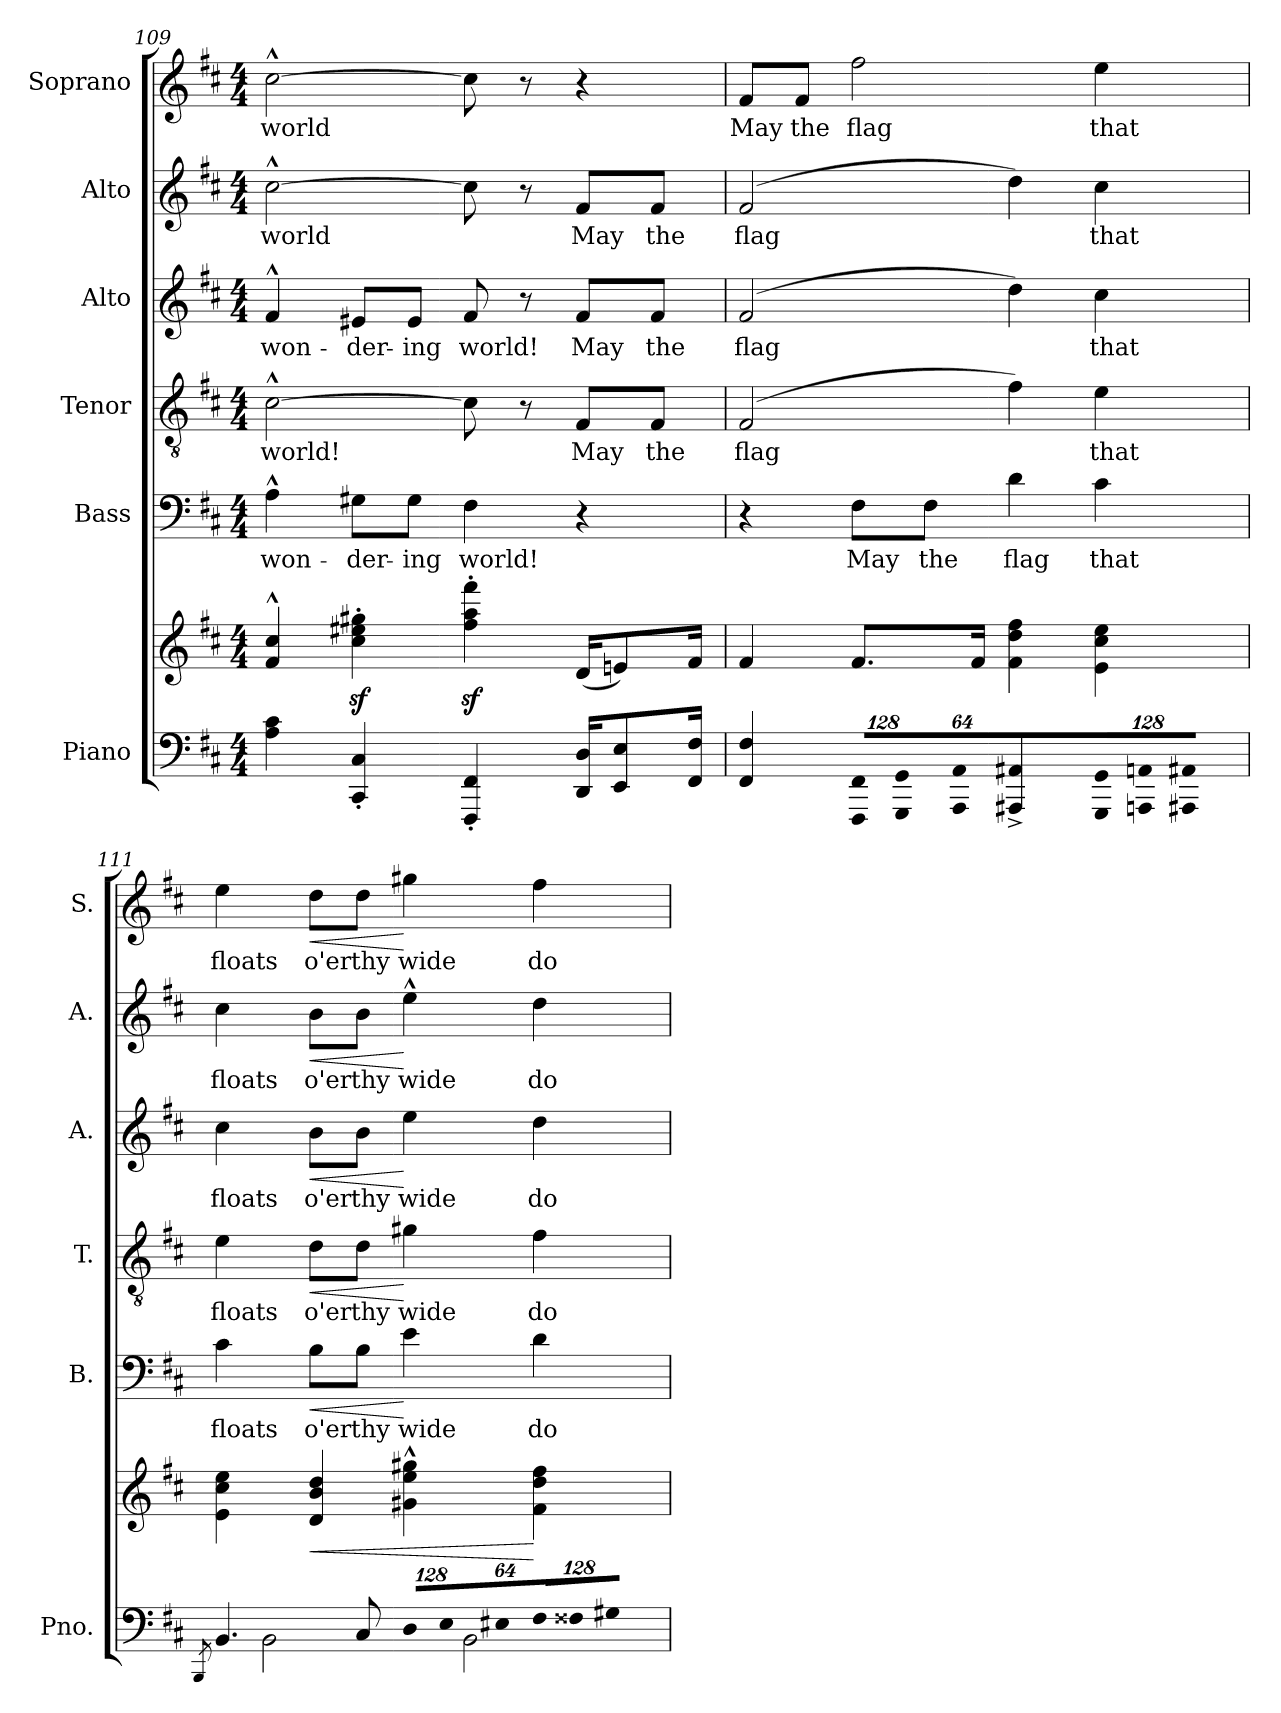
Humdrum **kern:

**kern	**kern	**dynam	**kern	**text	**dynam	**kern	**text	**dynam	**kern	**text	**dynam	**kern	**text	**dynam	**kern	**text	**dynam
*part6	*part6	*part6	*part5	*part5	*part5	*part4	*part4	*part4	*part3	*part3	*part3	*part2	*part2	*part2	*part1	*part1	*part1
*staff7	*staff6	*staff6/7	*staff5	*staff5	*staff5	*staff4	*staff4	*staff4	*staff3	*staff3	*staff3	*staff2	*staff2	*staff2	*staff1	*staff1	*staff1
*I"Piano	*	*	*I"Bass	*	*	*I"Tenor	*	*	*I"Alto	*	*	*I"Alto	*	*	*I"Soprano	*	*
*I'Pno.	*	*	*I'B.	*	*	*I'T.	*	*	*I'A.	*	*	*I'A.	*	*	*I'S.	*	*
!!LO:PB:g=z
*clefF4	*clefG2	*	*clefF4	*	*	*clefGv2	*	*	*clefG2	*	*	*clefG2	*	*	*clefG2	*	*
*	*	*	*	*	*	*ITrd7c12	*	*	*	*	*	*	*	*	*	*	*
*k[f#c#]	*k[f#c#]	*	*k[f#c#]	*	*	*k[f#c#]	*	*	*k[f#c#]	*	*	*k[f#c#]	*	*	*k[f#c#]	*	*
*D:	*D:	*	*D:	*	*	*D:	*	*	*D:	*	*	*D:	*	*	*D:	*	*
*M4/4	*M4/4	*	*M4/4	*	*	*M4/4	*	*	*M4/4	*	*	*M4/4	*	*	*M4/4	*	*
=109	=109	=109	=109	=109	=109	=109	=109	=109	=109	=109	=109	=109	=109	=109	=109	=109	=109
!	!	!	!	!LO:LY:b:color=#000000	!	!	!	!	!	!	!	!	!	!	!	!	!
!	!	!	!	!	!	!	!LO:LY:b:color=#000000	!	!	!	!	!	!	!	!	!	!
!	!	!	!	!	!	!	!	!	!	!LO:LY:b:color=#000000	!	!	!	!	!	!	!
!	!	!	!	!	!	!	!	!	!	!	!	!	!LO:LY:b:color=#000000	!	!	!	!
!	!	!	!	!	!	!	!	!	!	!	!	!	!	!	!	!LO:LY:b:color=#000000	!
4Ai\ 4c#i	4f#i/^^ 4cc#i^^	.	4A^^i\	won-	.	[>2C#^^i\	world!	.	4f#^^i/	won-	.	[>2cc#^^i\	world	.	[>2cc#^^i\	world	.
!	!	!	!	!LO:LY:b:color=#000000	!	!	!	!	!	!	!	!	!	!	!	!	!
!	!	!	!	!	!	!	!	!	!	!LO:LY:b:color=#000000	!	!	!	!	!	!	!
4CC#i/' 4C#i'	4cc#i\z' 4ee#Xiz' 4gg#Xiz'	.	8G#Xi\L	-der-	.	.	.	.	8e#Xi/L	-der-	.	.	.	.	.	.	.
!	!	!	!	!LO:LY:b:color=#000000	!	!	!	!	!	!	!	!	!	!	!	!	!
!	!	!	!	!	!	!	!	!	!	!LO:LY:b:color=#000000	!	!	!	!	!	!	!
.	.	.	8G#i\J	-ing	.	.	.	.	8e#i/J	-ing	.	.	.	.	.	.	.
!	!	!	!	!LO:LY:b:color=#000000	!	!	!	!	!	!	!	!	!	!	!	!	!
!	!	!	!	!	!	!	!	!	!	!LO:LY:b:color=#000000	!	!	!	!	!	!	!
4FFF#i/' 4FF#i'	4ff#i\z' 4aaiz' 4fff#iz'	.	4F#i\	world!	.	8C#i\]	.	.	8f#i/	world!	.	8cc#i\]	.	.	8cc#i\]	.	.
.	.	.	.	.	.	8r	.	.	8r	.	.	8r	.	.	8r	.	.
!	!	!	!	!	!	!	!LO:LY:b:color=#000000	!	!	!	!	!	!	!	!	!	!
!	!	!	!	!	!	!	!	!	!	!LO:LY:b:color=#000000	!	!	!	!	!	!	!
!	!	!	!	!	!	!	!	!	!	!	!	!	!LO:LY:b:color=#000000	!	!	!	!
16DDi/ 16DiKL	(16di/KL	.	4r	.	.	8FF#i/L	May	.	8f#i/L	May	.	8f#i/L	May	.	4r	.	.
8EEi/ 8Ei	8eni/)	.	.	.	.	.	.	.	.	.	.	.	.	.	.	.	.
!	!	!	!	!	!	!	!LO:LY:b:color=#000000	!	!	!	!	!	!	!	!	!	!
!	!	!	!	!	!	!	!	!	!	!LO:LY:b:color=#000000	!	!	!	!	!	!	!
!	!	!	!	!	!	!	!	!	!	!	!	!	!LO:LY:b:color=#000000	!	!	!	!
.	.	.	.	.	.	8FF#i/J	the	.	8f#i/J	the	.	8f#i/J	the	.	.	.	.
16FF#i/ 16F#iJk	16f#i/Jk	.	.	.	.	.	.	.	.	.	.	.	.	.	.	.	.
=110	=110	=110	=110	=110	=110	=110	=110	=110	=110	=110	=110	=110	=110	=110	=110	=110	=110
!	!	!	!	!	!	!	!LO:LY:b:color=#000000	!	!	!	!	!	!	!	!	!	!
!	!	!	!	!	!	!	!	!	!	!LO:LY:b:color=#000000	!	!	!	!	!	!	!
!	!	!	!	!	!	!	!	!	!	!	!	!	!LO:LY:b:color=#000000	!	!	!	!
!	!	!	!	!	!	!	!	!	!	!	!	!	!	!	!	!LO:LY:b:color=#000000	!
4FF#i/ 4F#i	4f#i/	.	4r	.	.	(2FF#i/	flag	.	(2f#i/	flag	.	(2f#i/	flag	.	8f#i/L	May	.
!	!	!	!	!	!	!	!	!	!	!	!	!	!	!	!	!LO:LY:b:color=#000000	!
.	.	.	.	.	.	.	.	.	.	.	.	.	.	.	8f#i/J	the	.
*Xbrackettup	*	*	*	*	*	*	*	*	*	*	*	*	*	*	*	*	*
!LO:N:vis=8	!	!	!	!	!	!	!	!	!	!	!	!	!	!	!	!	!
!	!	!	!	!LO:LY:b:color=#000000	!	!	!	!	!	!	!	!	!	!	!	!	!
!	!	!	!	!	!	!	!	!	!	!	!	!	!	!	!	!LO:LY:b:color=#000000	!
1024%85FFF#i/ 1024%85FF#iL	8.f#i/L	.	8F#i\L	May	.	.	.	.	.	.	.	.	.	.	2ff#i\	flag	.
!LO:N:vis=8	!	!	!	!	!	!	!	!	!	!	!	!	!	!	!	!	!
1024%85GGGi/ 1024%85GGi	.	.	.	.	.	.	.	.	.	.	.	.	.	.	.	.	.
!	!	!	!	!LO:LY:b:color=#000000	!	!	!	!	!	!	!	!	!	!	!	!	!
.	.	.	8F#i\J	the	.	.	.	.	.	.	.	.	.	.	.	.	.
!LO:N:vis=8	!	!	!	!	!	!	!	!	!	!	!	!	!	!	!	!	!
512%43AAAi/ 512%43AAiJ	.	.	.	.	.	.	.	.	.	.	.	.	.	.	.	.	.
.	16f#i/Jk	.	.	.	.	.	.	.	.	.	.	.	.	.	.	.	.
!	!	!	!	!LO:LY:b:color=#000000	!	!	!	!	!	!	!	!	!	!	!	!	!
4AAA#Xi/^ 4AA#Xi^	4f#i\ 4ddi 4ff#i	.	4di\	flag	.	4F#i\)	.	.	4ddi\)	.	.	4ddi\)	.	.	.	.	.
!LO:N:vis=8	!	!	!	!	!	!	!	!	!	!	!	!	!	!	!	!	!
!	!	!	!	!LO:LY:b:color=#000000	!	!	!	!	!	!	!	!	!	!	!	!	!
!	!	!	!	!	!	!	!LO:LY:b:color=#000000	!	!	!	!	!	!	!	!	!	!
!	!	!	!	!	!	!	!	!	!	!LO:LY:b:color=#000000	!	!	!	!	!	!	!
!	!	!	!	!	!	!	!	!	!	!	!	!	!LO:LY:b:color=#000000	!	!	!	!
!	!	!	!	!	!	!	!	!	!	!	!	!	!	!	!	!LO:LY:b:color=#000000	!
1024%85GGGi/ 1024%85GGiL	4ei\ 4cc#i 4eei	.	4c#i\	that	.	4Ei\	that	.	4cc#i\	that	.	4cc#i\	that	.	4eei\	that	.
!LO:N:vis=8	!	!	!	!	!	!	!	!	!	!	!	!	!	!	!	!	!
1024%85AAAni/ 1024%85AAni	.	.	.	.	.	.	.	.	.	.	.	.	.	.	.	.	.
!LO:N:vis=8	!	!	!	!	!	!	!	!	!	!	!	!	!	!	!	!	!
512%43AAA#Xi/ 512%43AA#XiJ	.	.	.	.	.	.	.	.	.	.	.	.	.	.	.	.	.
=111	=111	=111	=111	=111	=111	=111	=111	=111	=111	=111	=111	=111	=111	=111	=111	=111	=111
*^	*	*	*	*	*	*	*	*	*	*	*	*	*	*	*	*	*
8qBBBi/	8qryy	.	.	.	.	.	.	.	.	.	.	.	.	.	.	.	.	.
!	!	!	!	!	!LO:LY:b:color=#000000	!	!	!	!	!	!	!	!	!	!	!	!	!
!	!	!	!	!	!	!	!	!LO:LY:b:color=#000000	!	!	!	!	!	!	!	!	!	!
!	!	!	!	!	!	!	!	!	!	!	!LO:LY:b:color=#000000	!	!	!	!	!	!	!
!	!	!	!	!	!	!	!	!	!	!	!	!	!	!LO:LY:b:color=#000000	!	!	!	!
!	!	!	!	!	!	!	!	!	!	!	!	!	!	!	!	!	!LO:LY:b:color=#000000	!
4.BBi/	2BBi\	4ei\ 4cc#i 4eei	.	4c#i\	floats	.	4Ei\	floats	.	4cc#i\	floats	.	4cc#i\	floats	.	4eei\	floats	.
!	!	!	!LO:HP:b	!	!	!	!	!	!	!	!	!	!	!	!	!	!	!
!	!	!	!	!	!LO:LY:b:color=#000000	!LO:HP:b	!	!	!	!	!	!	!	!	!	!	!	!
!	!	!	!	!	!	!	!	!LO:LY:b:color=#000000	!LO:HP:b	!	!	!	!	!	!	!	!	!
!	!	!	!	!	!	!	!	!	!	!	!LO:LY:b:color=#000000	!LO:HP:b	!	!	!	!	!	!
!	!	!	!	!	!	!	!	!	!	!	!	!	!	!LO:LY:b:color=#000000	!LO:HP:b	!	!	!
!	!	!	!	!	!	!	!	!	!	!	!	!	!	!	!	!	!LO:LY:b:color=#000000	!LO:HP:b
.	.	4di/ 4bi 4ddi	<	8Bi\L	o'er	<	8Di\L	o'er	<	8bi\L	o'er	<	8bi\L	o'er	<	8ddi\L	o'er	<
!	!	!	!	!	!LO:LY:b:color=#000000	!	!	!	!	!	!	!	!	!	!	!	!	!
!	!	!	!	!	!	!	!	!LO:LY:b:color=#000000	!	!	!	!	!	!	!	!	!	!
!	!	!	!	!	!	!	!	!	!	!	!LO:LY:b:color=#000000	!	!	!	!	!	!	!
!	!	!	!	!	!	!	!	!	!	!	!	!	!	!LO:LY:b:color=#000000	!	!	!	!
!	!	!	!	!	!	!	!	!	!	!	!	!	!	!	!	!	!LO:LY:b:color=#000000	!
8C#i/	.	.	.	8Bi\J	thy	.	8Di\J	thy	.	8bi\J	thy	.	8bi\J	thy	.	8ddi\J	thy	.
!LO:N:vis=8	!	!	!	!	!	!	!	!	!	!	!	!	!	!	!	!	!	!
!	!	!	!	!	!LO:LY:b:color=#000000	!	!	!	!	!	!	!	!	!	!	!	!	!
!	!	!	!	!	!	!	!	!LO:LY:b:color=#000000	!	!	!	!	!	!	!	!	!	!
!	!	!	!	!	!	!	!	!	!	!	!LO:LY:b:color=#000000	!	!	!	!	!	!	!
!	!	!	!	!	!	!	!	!	!	!	!	!	!	!LO:LY:b:color=#000000	!	!	!	!
!	!	!	!	!	!	!	!	!	!	!	!	!	!	!	!	!	!LO:LY:b:color=#000000	!
1024%85Di/L	2BBi\	4g#Xi\^^ 4eei^^ 4gg#Xi^^	.	4ei\	wide	[	4G#Xi\	wide	[	4eei\	wide	[	4ee^^i\	wide	[	4gg#Xi\	wide	[
!LO:N:vis=8	!	!	!	!	!	!	!	!	!	!	!	!	!	!	!	!	!	!
1024%85Ei/	.	.	.	.	.	.	.	.	.	.	.	.	.	.	.	.	.	.
!LO:N:vis=8	!	!	!	!	!	!	!	!	!	!	!	!	!	!	!	!	!	!
512%43E#Xi/J	.	.	.	.	.	.	.	.	.	.	.	.	.	.	.	.	.	.
!LO:N:vis=8	!	!	!	!	!	!	!	!	!	!	!	!	!	!	!	!	!	!
!	!	!	!	!	!LO:LY:b:color=#000000	!	!	!	!	!	!	!	!	!	!	!	!	!
!	!	!	!	!	!	!	!	!LO:LY:b:color=#000000	!	!	!	!	!	!	!	!	!	!
!	!	!	!	!	!	!	!	!	!	!	!LO:LY:b:color=#000000	!	!	!	!	!	!	!
!	!	!	!	!	!	!	!	!	!	!	!	!	!	!LO:LY:b:color=#000000	!	!	!	!
!	!	!	!	!	!	!	!	!	!	!	!	!	!	!	!	!	!LO:LY:b:color=#000000	!
1024%85F#i/L	.	4f#i\ 4ddi 4ff#i	[	4di\	do-	.	4F#i\	do-	.	4ddi\	do-	.	4ddi\	do-	.	4ff#i\	do-	.
!LO:N:vis=8	!	!	!	!	!	!	!	!	!	!	!	!	!	!	!	!	!	!
1024%85F##Xi/	.	.	.	.	.	.	.	.	.	.	.	.	.	.	.	.	.	.
!LO:N:vis=8	!	!	!	!	!	!	!	!	!	!	!	!	!	!	!	!	!	!
512%43G#Xi/J	.	.	.	.	.	.	.	.	.	.	.	.	.	.	.	.	.	.
*v	*v	*	*	*	*	*	*	*	*	*	*	*	*	*	*	*	*	*
=	=	=	=	=	=	=	=	=	=	=	=	=	=	=	=	=	=
*-	*-	*-	*-	*-	*-	*-	*-	*-	*-	*-	*-	*-	*-	*-	*-	*-	*-
